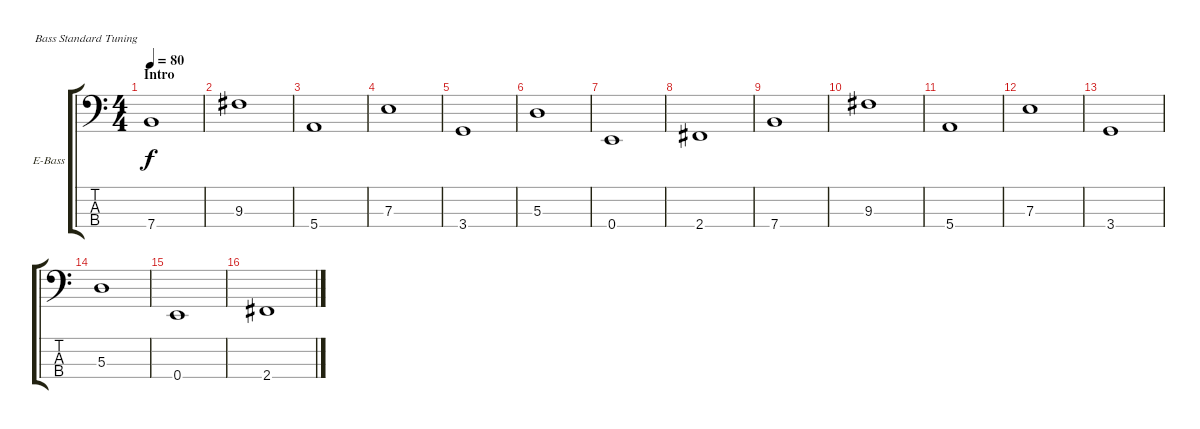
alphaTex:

\bracketExtendMode groupsimilarinstruments
\firstSystemTrackNameOrientation horizontal
\otherSystemsTrackNameOrientation horizontal
\track ("Bass" "E-Bass") {instrument slapbass1}
\staff {score tabs}
\tuning (G2 D2 A1 E1)
\ts (4 4)
\beaming (8 2 2 2 2)
\section ("" "Intro")
\tempo 80
\clef f4
\ks c
7.4.1{dy f instrument slapbass1} |
9.3.1 |
5.4.1 |
7.3.1 |
3.4.1 |
5.3.1 |
0.4.1 |
2.4.1 |
7.4.1 |
9.3.1 |
5.4.1 |
7.3.1 |
3.4.1 |
5.3.1 |
0.4.1 |
2.4.1
